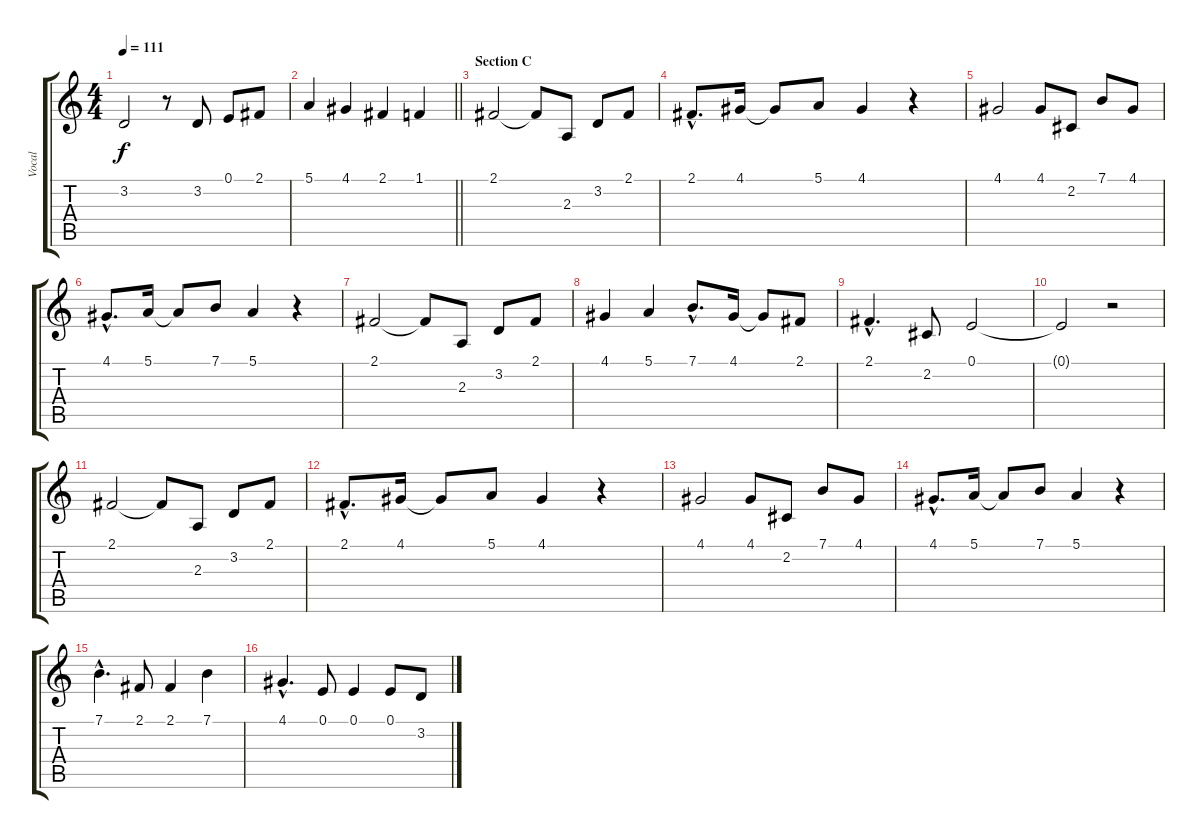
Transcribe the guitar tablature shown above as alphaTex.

\track ("Vocal" "Vocal") {instrument flute}
\staff {score tabs}
\tuning (E4 B3 G3 D3 A2 E2) {hide}
\ts (4 4)
\tempo 111
\clef g2
\ks c
3.2.2{dy f} r.8 3.2.8 0.1.8 2.1.8 |
\barLineRight lightlight
5.1.4 4.1.4 2.1.4 1.1.4 |
\section ("" "Section C")
2.1.2 2.1{t}.8 2.3.8 3.2.8 2.1.8 |
2.1{hac}.8{d} 4.1.16 4.1{t}.8 5.1.8 4.1.4 r.4 |
4.1.2 4.1.8 2.2.8 7.1.8 4.1.8 |
4.1{hac}.8{d} 5.1.16 5.1{t}.8 7.1.8 5.1.4 r.4 |
2.1.2 2.1{t}.8 2.3.8 3.2.8 2.1.8 |
4.1.4 5.1.4 7.1{hac}.8{d} 4.1.16 4.1{t}.8 2.1.8 |
2.1{hac}.4{d} 2.2.8 0.1.2 |
0.1{t}.2 r.2 |
2.1.2 2.1{t}.8 2.3.8 3.2.8 2.1.8 |
2.1{hac}.8{d} 4.1.16 4.1{t}.8 5.1.8 4.1.4 r.4 |
4.1.2 4.1.8 2.2.8 7.1.8 4.1.8 |
4.1{hac}.8{d} 5.1.16 5.1{t}.8 7.1.8 5.1.4 r.4 |
7.1{hac}.4{d} 2.1.8 2.1.4 7.1.4 |
4.1{hac}.4{d} 0.1.8 0.1.4 0.1.8 3.2.8
